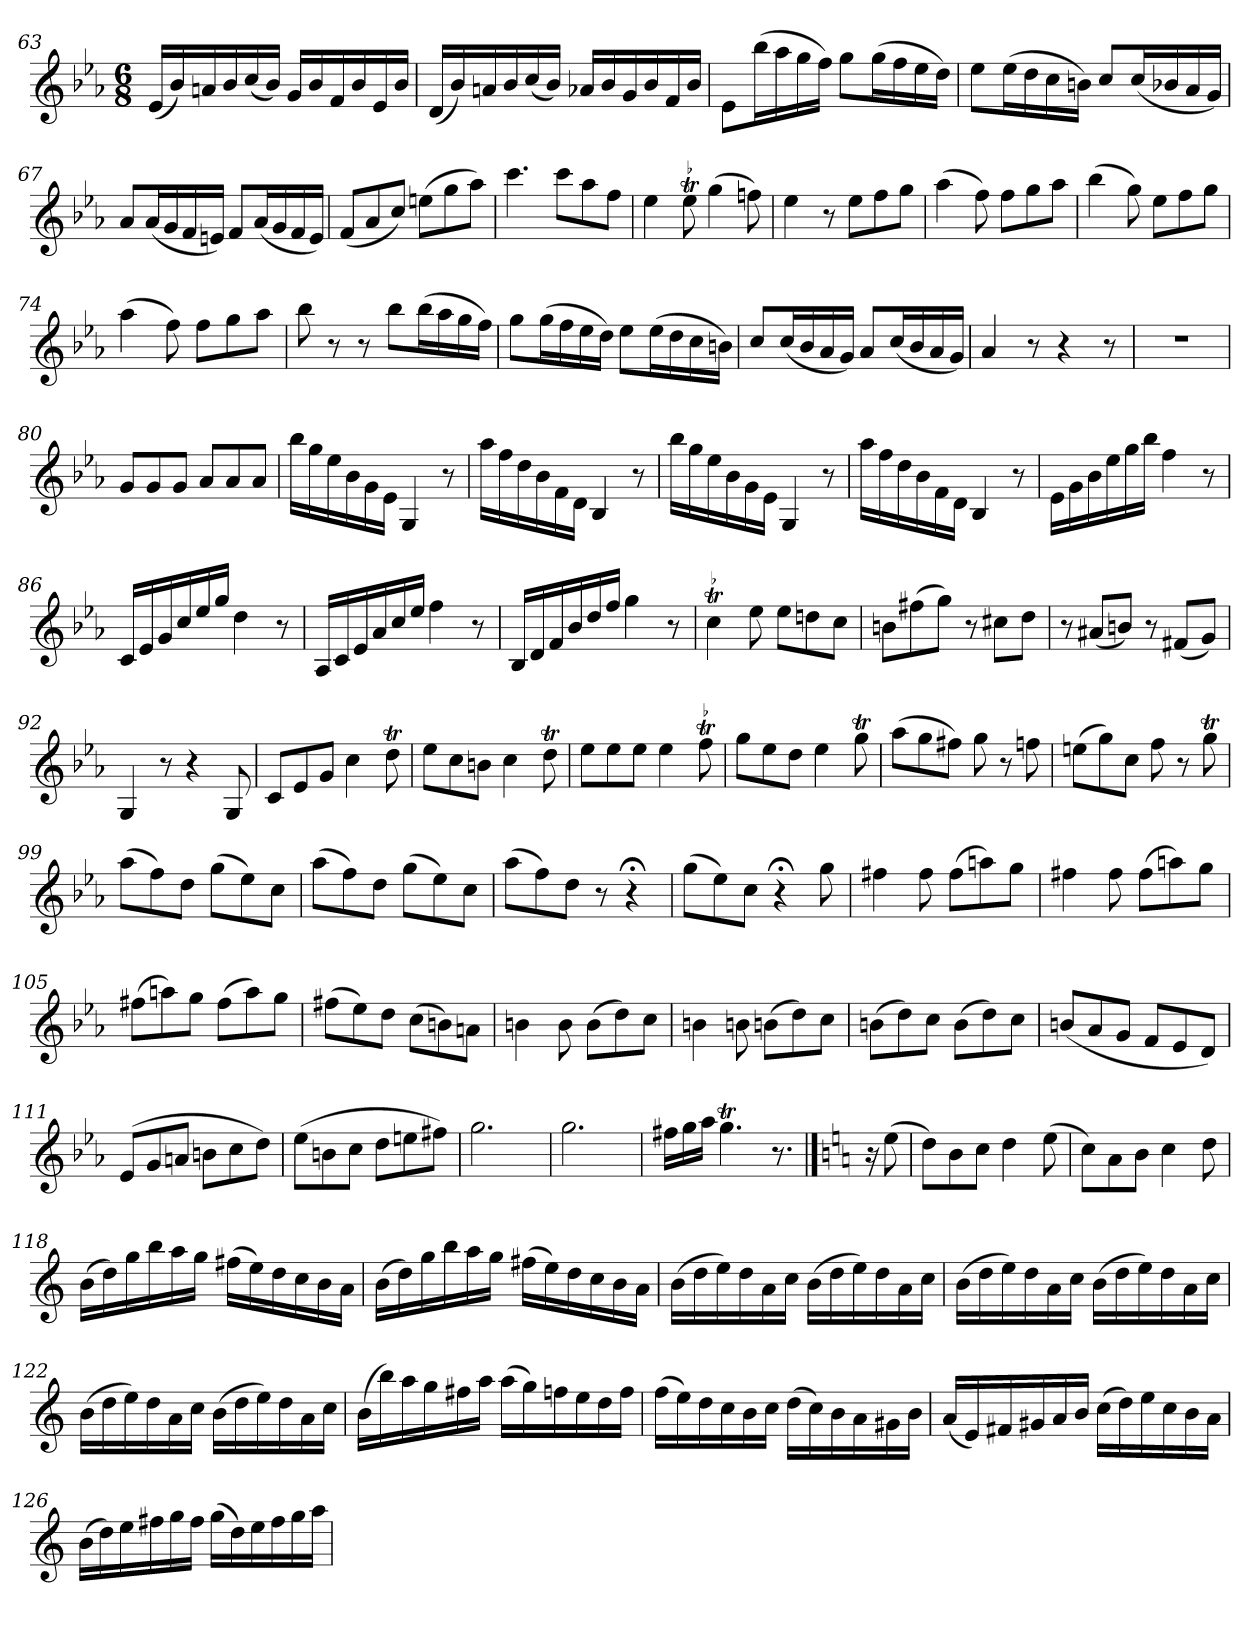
**kern
*part1
*staff1
*clefG2
*k[b-e-a-]
*c:
*M6/8
=63
(16e-/LL
16b-/)
16an/
16b-/
(16cc/
16b-/JJ)
16g/LL
16b-/
16f/
16b-/
16e-/
16b-/JJ
=64
(16d/LL
16b-/)
16an/
16b-/
(16cc/
16b-/JJ)
16a-X/LL
16b-/
16g/
16b-/
16f/
16b-/JJ
=65
8e-\L
(16bb-\L
16aa-\
16gg\
16ff\JJ)
8gg\L
(16gg\L
16ff\
16ee-\
16dd\JJ)
=66
8ee-\L
(16ee-\L
16dd\
16cc\
16bn\JJ)
8cc/L
(16cc/L
16b-X/
16a-/
16g/JJ)
=67
8a-/L
(16a-/L
16g/
16f/
16en/JJ)
8f/L
(16a-/L
16g/
16f/
16e/JJ)
=68
(8f/L
8a-/
8cc/J)
(8een\L
8gg\
8aa-\J)
=69
4.ccc
8ccc\L
8aa-\
8ff\J
=70
4ee-
!LO:TR:acc=-
8ee-t
(4gg
8ffn)
=71
4ee-
8r
8ee-\L
8ff\
8gg\J
=72
(4aa-
8ff)
8ff\L
8gg\
8aa-\J
=73
(4bb-
8gg)
8ee-\L
8ff\
8gg\J
=74
(4aa-
8ff)
8ff\L
8gg\
8aa-\J
=75
8bb-
8r
8r
8bb-\L
(16bb-\L
16aa-\
16gg\
16ff\JJ)
=76
8gg\L
(16gg\L
16ff\
16ee-\
16dd\JJ)
8ee-\L
(16ee-\L
16dd\
16cc\
16bn\JJ)
=77
8cc/L
(16cc/L
16b-/
16a-/
16g/JJ)
8a-/L
(16cc/L
16b-/
16a-/
16g/JJ)
=78
4a-
8r
4r
8r
=79
2.r
=80
8g/L
8g/
8g/J
8a-/L
8a-/
8a-/J
=81
16bb-\LL
16gg\
16ee-\
16b-\
16g\
16e-\JJ
4G
8r
=82
16aa-\LL
16ff\
16dd\
16b-\
16f\
16d\JJ
4B-
8r
=83
16bb-\LL
16gg\
16ee-\
16b-\
16g\
16e-\JJ
4G
8r
=84
16aa-\LL
16ff\
16dd\
16b-\
16f\
16d\JJ
4B-
8r
=85
16e-\LL
16g\
16b-\
16ee-\
16gg\
16bb-\JJ
4ff
8r
=86
16c/LL
16e-/
16g/
16cc/
16ee-/
16gg/JJ
4dd
8r
=87
16A-/LL
16c/
16e-/
16a-/
16cc/
16ee-/JJ
4ff
8r
=88
16B-/LL
16d/
16f/
16b-/
16dd/
16ff/JJ
4gg
8r
=89
!LO:TR:acc=-
4cct
8ee-
8ee-\L
8ddn\
8cc\J
=90
8bn\L
(8ff#X\
8gg\J)
8r
8cc#X\L
8dd\J
=91
8r
(8a#X/L
8bn/J)
8r
(8f#X/L
8g/J)
=92
4G
8r
4r
8G
=93
8c/L
8e-/
8g/J
4cc
8ddt
=94
8ee-\L
8cc\
8bn\J
4cc
8ddt
=95
8ee-\L
8ee-\
8ee-\J
4ee-
!LO:TR:acc=-
8fft
=96
8gg\L
8ee-\
8dd\J
4ee-
8ggt
=97
(8aa-\L
8gg\
8ff#X\J)
8gg
8r
8ffn
=98
(8een\L
8gg\)
8cc\J
8ff
8r
8ggt
=99
(8aa-\L
8ff\)
8dd\J
(8gg\L
8ee-\)
8cc\J
=100
(8aa-\L
8ff\)
8dd\J
(8gg\L
8ee-\)
8cc\J
=101
(8aa-\L
8ff\)
8dd\J
8r
4r;<
=102
(8gg\L
8ee-\)
8cc\J
4r;<
8gg
=103
4ff#X
8ff#
(8ff#\L
8aan\)
8gg\J
=104
4ff#X
8ff#
(8ff#\L
8aan\)
8gg\J
=105
(8ff#X\L
8aan\)
8gg\J
(8ff#\L
8aa\)
8gg\J
=106
(8ff#X\L
8ee-\)
8dd\J
(8cc\L
8bn\)
8an\J
=107
4bn
8b
(8b\L
8dd\)
8cc\J
=108
4bn
8bn
(8bn\L
8dd\)
8cc\J
=109
(8bn\L
8dd\)
8cc\J
(8b\L
8dd\)
8cc\J
=110
(8bn/L
8a-/
8g/J
8f/L
8e-/
8d/J)
=111
(8e-/L
8g/
8an/J
8bn\L
8cc\
8dd\J)
=112
(8ee-\L
8bn\
8cc\J
8dd\L
8een\
8ff#X\J)
=113
2.gg
=114
2.gg
=115
16ff#X\LL
16gg\
16aa-\JJ
4.ggt
8.r
==
*k[]
*C:
16r
(8ee
=116
8dd\L)
8b\
8cc\J
4dd
(8ee
=117
8cc\L)
8a\
8b\J
4cc
8dd
=118
(16b\LL
16dd\)
16gg\
16bb\
16aa\
16gg\JJ
(16ff#X\LL
16ee\)
16dd\
16cc\
16b\
16a\JJ
=119
(16b\LL
16dd\)
16gg\
16bb\
16aa\
16gg\JJ
(16ff#X\LL
16ee\)
16dd\
16cc\
16b\
16a\JJ
=120
(16b\LL
16dd\
16ee\)
16dd\
16a\
16cc\JJ
(16b\LL
16dd\
16ee\)
16dd\
16a\
16cc\JJ
=121
(16b\LL
16dd\
16ee\)
16dd\
16a\
16cc\JJ
(16b\LL
16dd\
16ee\)
16dd\
16a\
16cc\JJ
=122
(16b\LL
16dd\
16ee\)
16dd\
16a\
16cc\JJ
(16b\LL
16dd\
16ee\)
16dd\
16a\
16cc\JJ
=123
(16b\LL
16bb\)
16aa\
16gg\
16ff#X\
16aa\JJ
(16aa\LL
16gg\)
16ffn\
16ee\
16dd\
16ff\JJ
=124
(16ff\LL
16ee\)
16dd\
16cc\
16b\
16cc\JJ
(16dd\LL
16cc\)
16b\
16a\
16g#X\
16b\JJ
=125
(16a/LL
16e/)
16f#X/
16g#X/
16a/
16b/JJ
(16cc\LL
16dd\)
16ee\
16cc\
16b\
16a\JJ
=126
(16b\LL
16dd\)
16ee\
16ff#X\
16gg\
16ff#\JJ
(16gg\LL
16dd\)
16ee\
16ff#\
16gg\
16aa\JJ
=
*-
